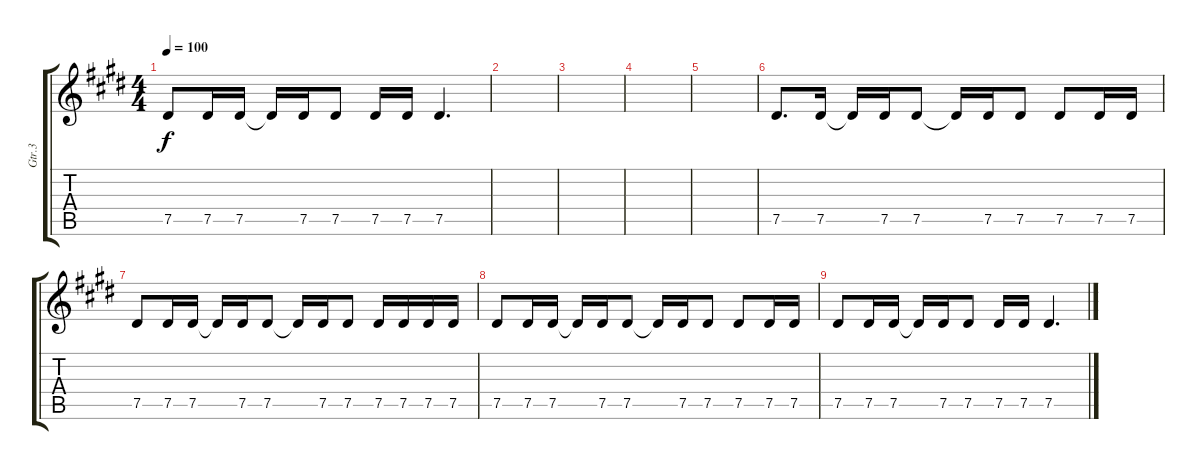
\track ("Gtr.3" "Gtr.3") {instrument acousticguitarsteel}
\staff {score tabs}
\tuning (Eb4 Bb3 Gb3 Db3 Ab2 Eb2) {hide}
\ts (4 4)
\tempo 100
\clef g2
\ks e
7.5.8{dy f} 7.5.16 7.5.16 7.5{t}.16 7.5.16 7.5.8 7.5.16 7.5.16 7.5.4{d} |
|
|
|
|
7.5.8{d} 7.5.16 7.5{t}.16 7.5.16 7.5.8 7.5{t}.16 7.5.16 7.5.8 7.5.8 7.5.16 7.5.16 |
7.5.8 7.5.16 7.5.16 7.5{t}.16 7.5.16 7.5.8 7.5{t}.16 7.5.16 7.5.8 7.5.16 7.5.16 7.5.16 7.5.16 |
7.5.8 7.5.16 7.5.16 7.5{t}.16 7.5.16 7.5.8 7.5{t}.16 7.5.16 7.5.8 7.5.8 7.5.16 7.5.16 |
7.5.8 7.5.16 7.5.16 7.5{t}.16 7.5.16 7.5.8 7.5.16 7.5.16 7.5.4{d}
